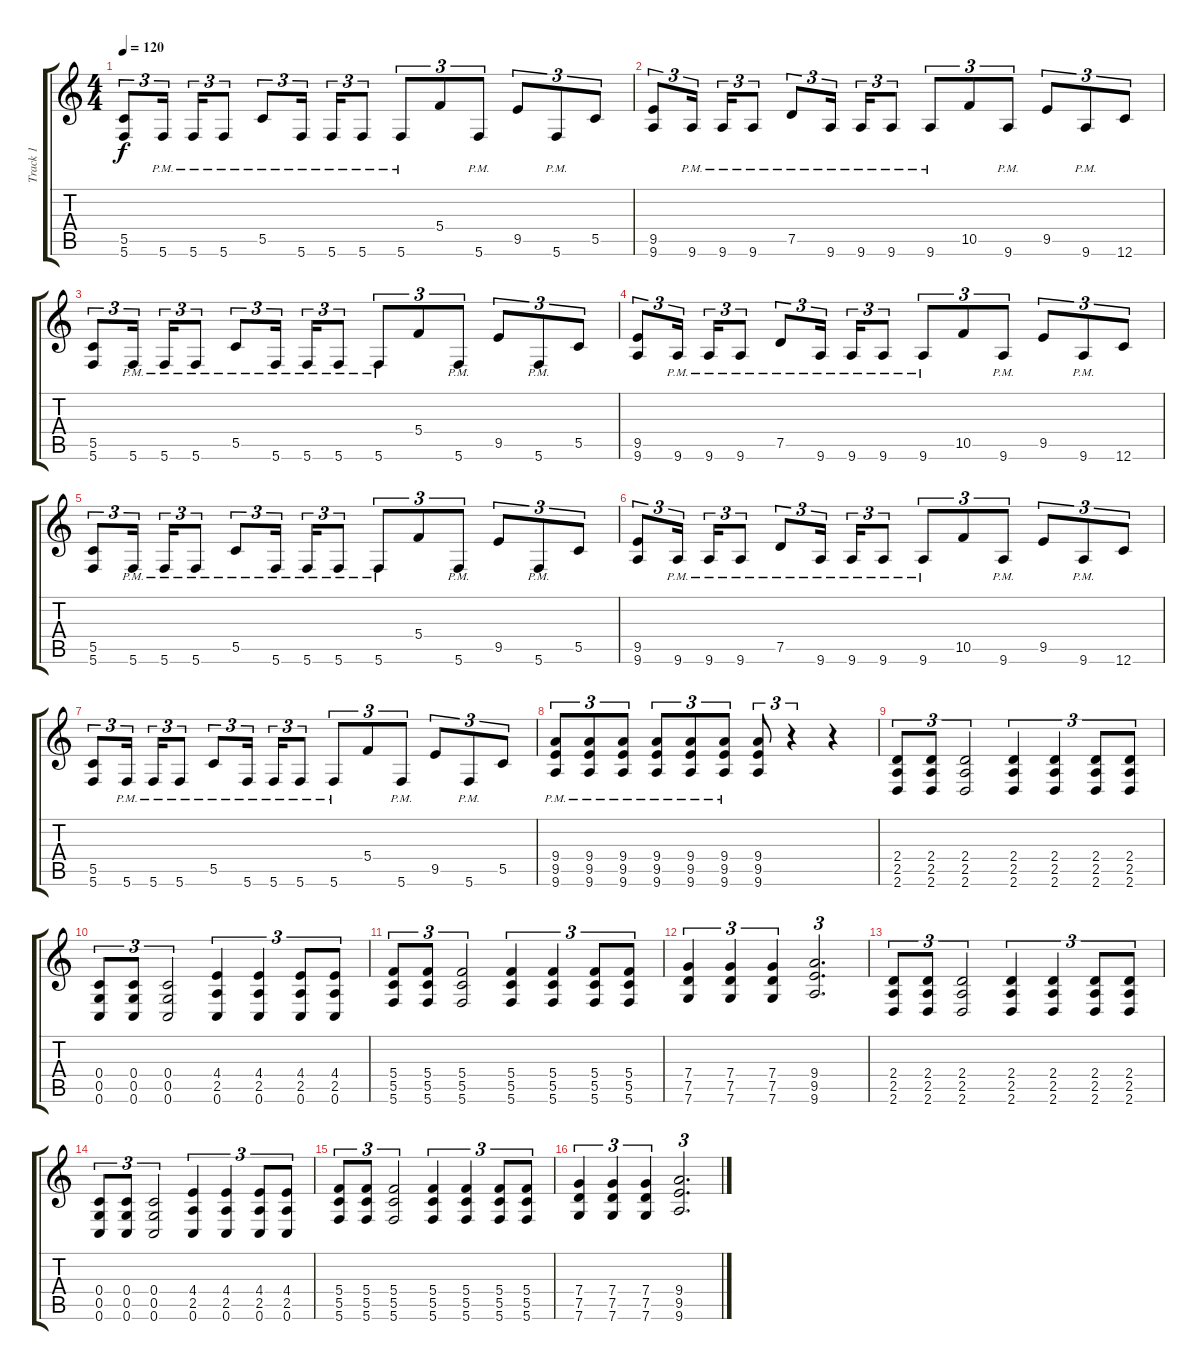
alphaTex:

\track ("Track 1" "Track 1") {instrument distortionguitar}
\staff {score tabs}
\tuning (D4 A3 F3 C3 G2 C2) {hide}
\ts (4 4)
\tempo 120
\clef g2
\ks c
(5.5 5.6).8{tu (3 2) dy f} 5.6{pm}.16{tu (3 2) beam splitsecondary} 5.6{pm}.16{tu (3 2)} 5.6{pm}.8{tu (3 2)} 5.5{pm}.8{tu (3 2)} 5.6{pm}.16{tu (3 2) beam splitsecondary} 5.6{pm}.16{tu (3 2)} 5.6{pm}.8{tu (3 2)} 5.6{pm}.8{tu (3 2)} 5.4.8{tu (3 2)} 5.6{pm}.8{tu (3 2)} 9.5.8{tu (3 2)} 5.6{pm}.8{tu (3 2)} 5.5.8{tu (3 2)} |
(9.5 9.6).8{tu (3 2)} 9.6{pm}.16{tu (3 2) beam splitsecondary} 9.6{pm}.16{tu (3 2)} 9.6{pm}.8{tu (3 2)} 7.5{pm}.8{tu (3 2)} 9.6{pm}.16{tu (3 2) beam splitsecondary} 9.6{pm}.16{tu (3 2)} 9.6{pm}.8{tu (3 2)} 9.6{pm}.8{tu (3 2)} 10.5.8{tu (3 2)} 9.6{pm}.8{tu (3 2)} 9.5.8{tu (3 2)} 9.6{pm}.8{tu (3 2)} 12.6.8{tu (3 2)} |
(5.5 5.6).8{tu (3 2)} 5.6{pm}.16{tu (3 2) beam splitsecondary} 5.6{pm}.16{tu (3 2)} 5.6{pm}.8{tu (3 2)} 5.5{pm}.8{tu (3 2)} 5.6{pm}.16{tu (3 2) beam splitsecondary} 5.6{pm}.16{tu (3 2)} 5.6{pm}.8{tu (3 2)} 5.6{pm}.8{tu (3 2)} 5.4.8{tu (3 2)} 5.6{pm}.8{tu (3 2)} 9.5.8{tu (3 2)} 5.6{pm}.8{tu (3 2)} 5.5.8{tu (3 2)} |
(9.5 9.6).8{tu (3 2)} 9.6{pm}.16{tu (3 2) beam splitsecondary} 9.6{pm}.16{tu (3 2)} 9.6{pm}.8{tu (3 2)} 7.5{pm}.8{tu (3 2)} 9.6{pm}.16{tu (3 2) beam splitsecondary} 9.6{pm}.16{tu (3 2)} 9.6{pm}.8{tu (3 2)} 9.6{pm}.8{tu (3 2)} 10.5.8{tu (3 2)} 9.6{pm}.8{tu (3 2)} 9.5.8{tu (3 2)} 9.6{pm}.8{tu (3 2)} 12.6.8{tu (3 2)} |
(5.5 5.6).8{tu (3 2)} 5.6{pm}.16{tu (3 2) beam splitsecondary} 5.6{pm}.16{tu (3 2)} 5.6{pm}.8{tu (3 2)} 5.5{pm}.8{tu (3 2)} 5.6{pm}.16{tu (3 2) beam splitsecondary} 5.6{pm}.16{tu (3 2)} 5.6{pm}.8{tu (3 2)} 5.6{pm}.8{tu (3 2)} 5.4.8{tu (3 2)} 5.6{pm}.8{tu (3 2)} 9.5.8{tu (3 2)} 5.6{pm}.8{tu (3 2)} 5.5.8{tu (3 2)} |
(9.5 9.6).8{tu (3 2)} 9.6{pm}.16{tu (3 2) beam splitsecondary} 9.6{pm}.16{tu (3 2)} 9.6{pm}.8{tu (3 2)} 7.5{pm}.8{tu (3 2)} 9.6{pm}.16{tu (3 2) beam splitsecondary} 9.6{pm}.16{tu (3 2)} 9.6{pm}.8{tu (3 2)} 9.6{pm}.8{tu (3 2)} 10.5.8{tu (3 2)} 9.6{pm}.8{tu (3 2)} 9.5.8{tu (3 2)} 9.6{pm}.8{tu (3 2)} 12.6.8{tu (3 2)} |
(5.5 5.6).8{tu (3 2)} 5.6{pm}.16{tu (3 2) beam splitsecondary} 5.6{pm}.16{tu (3 2)} 5.6{pm}.8{tu (3 2)} 5.5{pm}.8{tu (3 2)} 5.6{pm}.16{tu (3 2) beam splitsecondary} 5.6{pm}.16{tu (3 2)} 5.6{pm}.8{tu (3 2)} 5.6{pm}.8{tu (3 2)} 5.4.8{tu (3 2)} 5.6{pm}.8{tu (3 2)} 9.5.8{tu (3 2)} 5.6{pm}.8{tu (3 2)} 5.5.8{tu (3 2)} |
(9.4{pm} 9.5{pm} 9.6{pm}).8{tu (3 2)} (9.4{pm} 9.5{pm} 9.6{pm}).8{tu (3 2)} (9.4{pm} 9.5{pm} 9.6{pm}).8{tu (3 2)} (9.4{pm} 9.5{pm} 9.6{pm}).8{tu (3 2)} (9.4{pm} 9.5{pm} 9.6{pm}).8{tu (3 2)} (9.4{pm} 9.5{pm} 9.6{pm}).8{tu (3 2)} (9.4 9.5 9.6).8{tu (3 2)} r.4{tu (3 2)} r.4 |
(2.4 2.5 2.6).8{tu (3 2)} (2.4 2.5 2.6).8{tu (3 2)} (2.4 2.5 2.6).2{tu (3 2)} (2.4 2.5 2.6).4{tu (3 2)} (2.4 2.5 2.6).4{tu (3 2)} (2.4 2.5 2.6).8{tu (3 2)} (2.4 2.5 2.6).8{tu (3 2)} |
(0.4 0.5 0.6).8{tu (3 2)} (0.4 0.5 0.6).8{tu (3 2)} (0.4 0.5 0.6).2{tu (3 2)} (4.4 2.5 0.6).4{tu (3 2)} (4.4 2.5 0.6).4{tu (3 2)} (4.4 2.5 0.6).8{tu (3 2)} (4.4 2.5 0.6).8{tu (3 2)} |
(5.4 5.5 5.6).8{tu (3 2)} (5.4 5.5 5.6).8{tu (3 2)} (5.4 5.5 5.6).2{tu (3 2)} (5.4 5.5 5.6).4{tu (3 2)} (5.4 5.5 5.6).4{tu (3 2)} (5.4 5.5 5.6).8{tu (3 2)} (5.4 5.5 5.6).8{tu (3 2)} |
(7.4 7.5 7.6).4{tu (3 2)} (7.4 7.5 7.6).4{tu (3 2)} (7.4 7.5 7.6).4{tu (3 2)} (9.4 9.5 9.6).2{d tu (3 2)} |
(2.4 2.5 2.6).8{tu (3 2)} (2.4 2.5 2.6).8{tu (3 2)} (2.4 2.5 2.6).2{tu (3 2)} (2.4 2.5 2.6).4{tu (3 2)} (2.4 2.5 2.6).4{tu (3 2)} (2.4 2.5 2.6).8{tu (3 2)} (2.4 2.5 2.6).8{tu (3 2)} |
(0.4 0.5 0.6).8{tu (3 2)} (0.4 0.5 0.6).8{tu (3 2)} (0.4 0.5 0.6).2{tu (3 2)} (4.4 2.5 0.6).4{tu (3 2)} (4.4 2.5 0.6).4{tu (3 2)} (4.4 2.5 0.6).8{tu (3 2)} (4.4 2.5 0.6).8{tu (3 2)} |
(5.4 5.5 5.6).8{tu (3 2)} (5.4 5.5 5.6).8{tu (3 2)} (5.4 5.5 5.6).2{tu (3 2)} (5.4 5.5 5.6).4{tu (3 2)} (5.4 5.5 5.6).4{tu (3 2)} (5.4 5.5 5.6).8{tu (3 2)} (5.4 5.5 5.6).8{tu (3 2)} |
(7.4 7.5 7.6).4{tu (3 2)} (7.4 7.5 7.6).4{tu (3 2)} (7.4 7.5 7.6).4{tu (3 2)} (9.4 9.5 9.6).2{d tu (3 2)}
